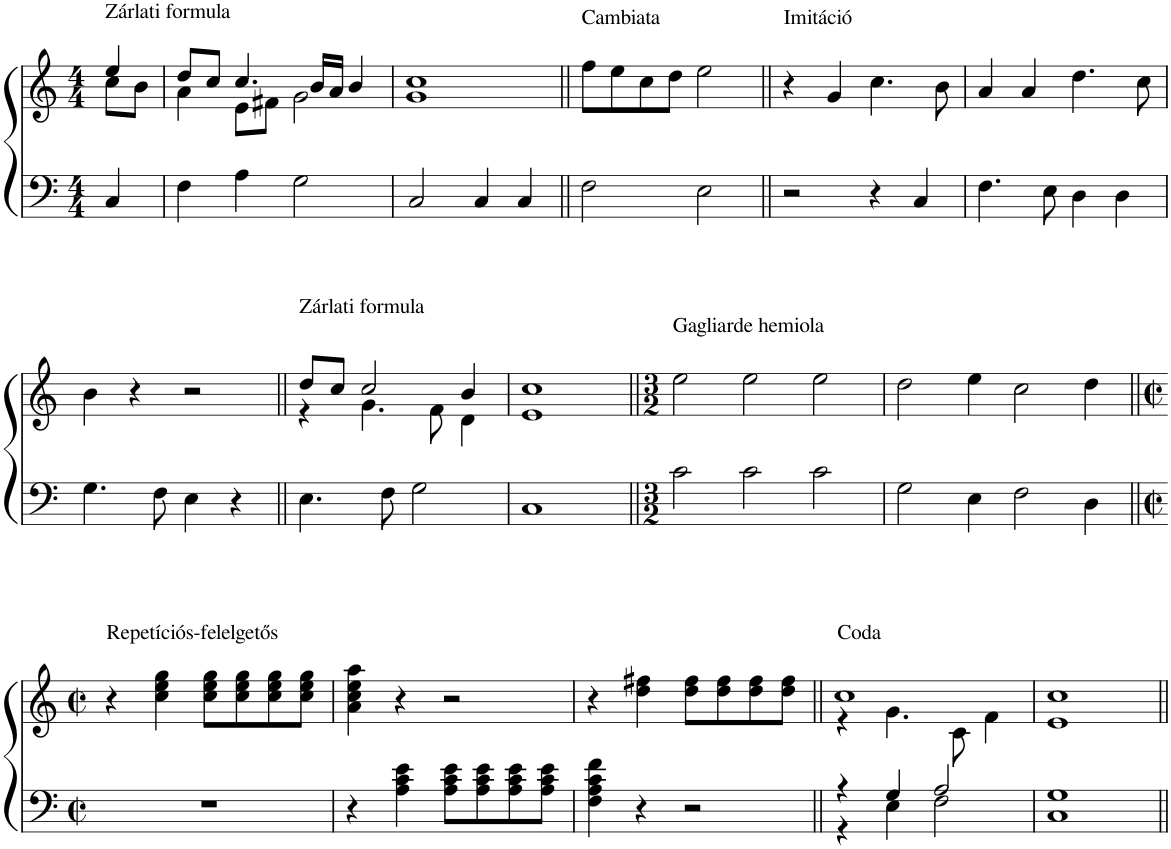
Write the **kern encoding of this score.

**kern	**kern
*part2	*part1
*staff2	*staff1
*I"Tenor	*I"Szoprán
*clefF4	*clefG2
*k[]	*k[]
*M4/4	*M4/4
=1	=1
*	*^
!	!LO:TX:a:t=Zárlati formula	!
4C/	4ee/	8cc\L
.	.	8b\J
=2	=2	=2
4F\	8dd/L	4a\
.	8cc/J	.
4A\	4.cc/	8e\L
.	.	8f#X\J
2G\	.	2g\
.	16b/LL	.
.	16a/JJ	.
.	4b/	.
=3	=3	=3
2C/	1cc	1g
4C/	.	.
4C/	.	.
*	*v	*v
=4||	=4||
!	!LO:TX:a:t=Cambiata
2F\	8ff\L
.	8ee\
.	8cc\
.	8dd\J
2E\	2ee\
=5||	=5||
!	!LO:TX:a:t=Imitáció
2r	4r
.	4g/
4r	4.cc\
4C/	.
.	8b\
=6	=6
4.F\	4a/
.	4a/
8E\	.
4D\	4.dd\
4D\	.
.	8cc\
!!LO:LB:g=z
=7	=7
4.G\	4b\
.	4r
8F\	.
4E\	2r
4r	.
=8||	=8||
*	*^
!	!LO:TX:a:t=Zárlati formula	!
4.E\	8dd/L	4r
.	8cc/J	.
.	2cc/	4.g\
8F\	.	.
2G\	.	.
.	.	8f\
.	4b/	4d\
=9	=9	=9
1C	1cc	1e
*	*v	*v
=10||	=10||
*M3/2	*M3/2
*	*^
!	!LO:TX:a:t=Gagliarde hemiola	!
*	*v	*v
2c\	2ee\
2c\	2ee\
2c\	2ee\
=11	=11
2G\	2dd\
4E\	4ee\
2F\	2cc\
4D\	4dd\
!!LO:LB:g=z
=12||	=12||
*M2/2	*M2/2
*met(c|)	*met(c|)
!	!LO:TX:a:t=Repetíciós-felelgetős
1r	4r
.	4cc\ 4ee\ 4gg\
.	8cc\ 8ee\ 8gg\L
.	8cc\ 8ee\ 8gg\
.	8cc\ 8ee\ 8gg\
.	8cc\ 8ee\ 8gg\J
=13	=13
4r	4a\ 4cc\ 4ee\ 4aa\
4A\ 4c\ 4e\	4r
8A\ 8c\ 8e\L	2r
8A\ 8c\ 8e\	.
8A\ 8c\ 8e\	.
8A\ 8c\ 8e\J	.
=14	=14
4F\ 4A\ 4c\ 4f\	4r
4r	4dd\ 4ff#X\
2r	8dd\ 8ff#\L
.	8dd\ 8ff#\
.	8dd\ 8ff#\
.	8dd\ 8ff#\J
=15||	=15||
*^	*^
4r	4r	1cc	4r
4G/	4E\	.	4.g\
2A/	2F\	.	.
.	.	.	8c\
.	.	.	4f\
=16	=16	=16	=16
1G	1C	1cc	1e
*v	*v	*	*
*	*v	*v
=||	=||
*-	*-
